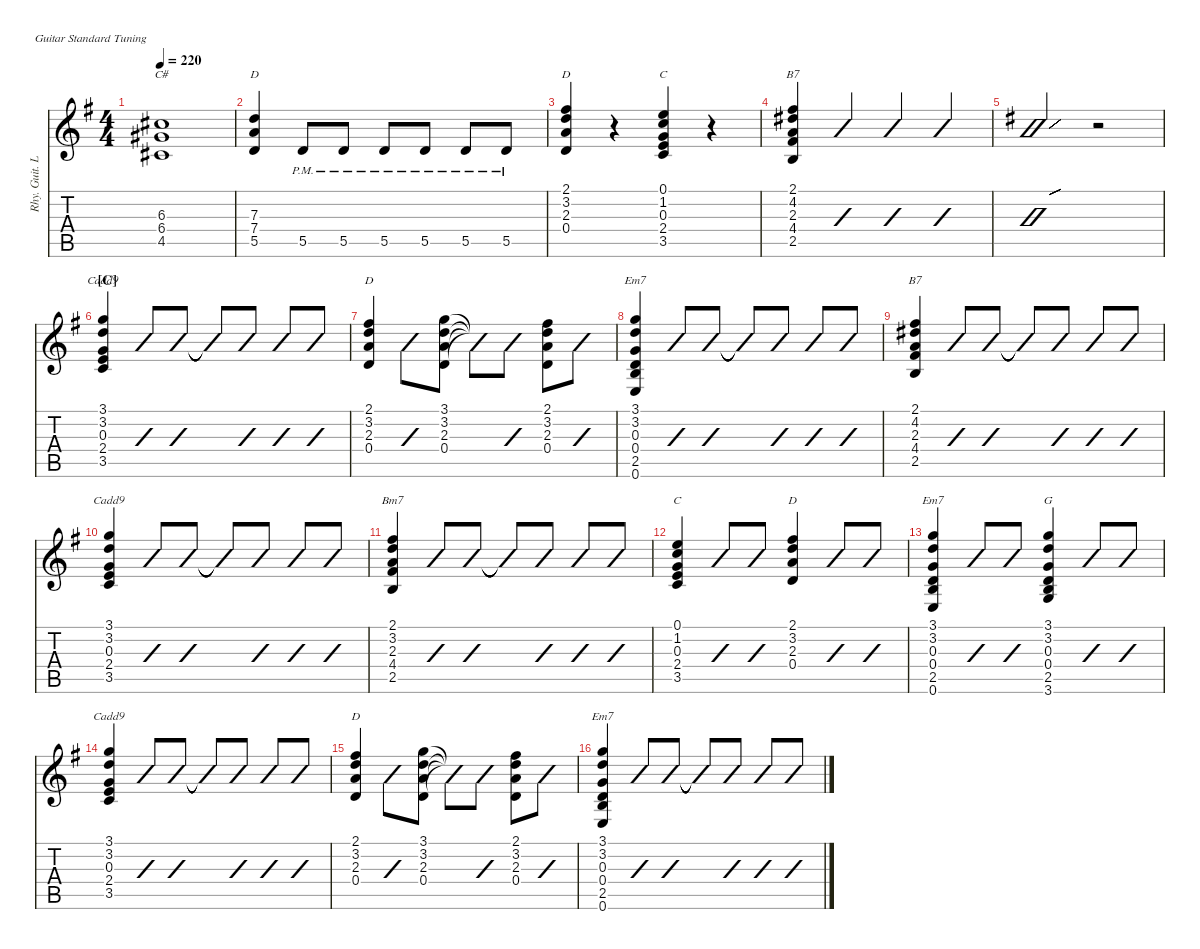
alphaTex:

\hideDynamics
\bracketExtendMode nobrackets
\multiBarRest
\otherSystemsTrackNameOrientation horizontal
\track ("Rhy. Guit. L" "Rhy. Guit. L") {multiBarRest instrument distortionguitar}
\staff {score tabs}
\tuning (E4 B3 G3 D3 A2 E2)
\chord ("D" x x 7 7 5 x) {firstfret 5 showdiagram false showfingering false}
\chord ("Cadd9" 3 3 0 2 3 x) {showdiagram false showfingering false}
\chord ("D" 2 3 2 0 x x) {showdiagram false showfingering false barre 2}
\chord ("Em7" 3 3 0 0 2 0) {showdiagram false showfingering false barre 3}
\chord ("Bm7" 2 3 2 4 2 x) {showdiagram false showfingering false barre (2 2)}
\chord ("G" 3 3 0 0 2 3) {showdiagram false showfingering false}
\chord ("B7" 2 4 2 4 2 x) {showdiagram false showfingering false barre (2 2)}
\chord ("C#" x x 6 6 4 x) {firstfret 4 showdiagram false showfingering false}
\chord ("C" 0 1 0 2 3 x) {showdiagram false showfingering false}
\ts (4 4)
\tempo 220
\clef g2
\scale
0.953842
\ks g
(6.4{acc #} 6.3{acc #} 4.5{acc #}).1{ch "C#" dy f beam Up} |
\scale
1.15551 (5.5{acc forcenatural} 7.4{acc forcenatural} 7.3{acc forcenatural}).4{ch "D" beam Up} 5.5{pm acc forcenatural}.8{beam Up} 5.5{pm acc forcenatural}.8{beam Up} 5.5{pm acc forcenatural}.8{beam Up} 5.5{pm acc forcenatural}.8{beam Up} 5.5{pm acc forcenatural}.8{beam Up} 5.5{pm acc forcenatural}.8{beam Up} |
\scale
0.923175 (0.4{acc forcenatural} 2.3{acc forcenatural} 3.2{acc forcenatural} 2.1{acc #}).4{ch "D" beam Up} r.4{beam Up} (0.1{acc forcenatural} 1.2{acc forcenatural} 0.3{acc forcenatural} 2.4{acc forcenatural} 3.5{acc forcenatural}).4{ch "C" beam Up} r.4{beam Up} |
\scale
0.964064 (2.5{acc forcenatural} 4.4{acc #} 2.3{acc forcenatural} 4.2{acc #} 2.1{acc #}).4{ch "B7" beam Up} (2.3{acc forcenatural} 4.4{acc #} 2.5{acc forcenatural} 2.1{acc #} 4.2{acc #}).4{slashed beam Up} (2.3{acc forcenatural} 4.4{acc #} 2.5{acc forcenatural} 2.1{acc #} 4.2{acc #}).4{slashed beam Up} (2.3{acc forcenatural} 4.4{acc #} 2.5{acc forcenatural} 2.1{acc #} 4.2{acc #}).4{slashed beam Up} |
\scale
0.95725 (2.3{sou acc forcenatural} 4.4{sou acc #} 2.5{sou acc forcenatural} 2.1{sou acc #} 4.2{sou acc #}).2{slashed beam Up} r.2{beam Up} |
\section ("C" "")
\scale
1.15238 (3.1{acc forcenatural} 3.2{acc forcenatural} 0.3{acc forcenatural} 2.4{acc forcenatural} 3.5{acc forcenatural}).4{ch "Cadd9" beam Up} (3.1{acc forcenatural} 3.2{acc forcenatural} 0.3{acc forcenatural} 2.4{acc forcenatural} 3.5{acc forcenatural}).8{slashed beam Up} (3.1{acc forcenatural} 3.2{acc forcenatural} 0.3{acc forcenatural} 2.4{acc forcenatural} 3.5{acc forcenatural}).8{slashed beam Up} (3.1{t acc forcenatural} 3.2{t acc forcenatural} 0.3{t acc forcenatural} 2.4{t acc forcenatural} 3.5{t acc forcenatural}).8{slashed beam Up} (3.1{acc forcenatural} 3.2{acc forcenatural} 0.3{acc forcenatural} 2.4{acc forcenatural} 3.5{acc forcenatural}).8{slashed beam Up} (3.1{acc forcenatural} 3.2{acc forcenatural} 0.3{acc forcenatural} 2.4{acc forcenatural} 3.5{acc forcenatural}).8{slashed beam Up} (3.1{acc forcenatural} 3.2{acc forcenatural} 0.3{acc forcenatural} 2.4{acc forcenatural} 3.5{acc forcenatural}).8{slashed beam Up} |
\scale
0.922552 (0.4{acc forcenatural} 2.3{acc forcenatural} 3.2{acc forcenatural} 2.1{acc #}).4{ch "D" beam Up} (0.4{acc forcenatural} 2.3{acc forcenatural} 3.2{acc forcenatural} 2.1{acc #}).8{slashed beam Down} (0.4{acc forcenatural} 2.3{acc forcenatural} 3.2{acc forcenatural} 3.1{acc forcenatural}).8{beam Down} (0.4{t acc forcenatural} 2.3{t acc forcenatural} 3.2{t acc forcenatural} 3.1{t acc forcenatural}).8{slashed beam Down} (0.4{acc forcenatural} 2.3{acc forcenatural} 3.2{acc forcenatural} 3.1{acc forcenatural}).8{slashed beam Down} (0.4{acc forcenatural} 2.3{acc forcenatural} 3.2{acc forcenatural} 2.1{acc #}).8{beam Down} (0.4{acc forcenatural} 2.3{acc forcenatural} 3.2{acc forcenatural} 2.1{acc #}).8{slashed beam Down} |
\scale
0.967749 (3.1{acc forcenatural} 3.2{acc forcenatural} 0.3{acc forcenatural} 0.4{acc forcenatural} 2.5{acc forcenatural} 0.6{acc forcenatural}).4{ch "Em7" beam Up} (3.1{acc forcenatural} 3.2{acc forcenatural} 0.3{acc forcenatural} 0.4{acc forcenatural} 2.5{acc forcenatural} 0.6{acc forcenatural}).8{slashed beam Up} (3.1{acc forcenatural} 3.2{acc forcenatural} 0.3{acc forcenatural} 0.4{acc forcenatural} 2.5{acc forcenatural} 0.6{acc forcenatural}).8{slashed beam Up} (3.1{t acc forcenatural} 3.2{t acc forcenatural} 0.3{t acc forcenatural} 0.4{t acc forcenatural} 2.5{t acc forcenatural} 0.6{t acc forcenatural}).8{slashed beam Up} (3.1{acc forcenatural} 3.2{acc forcenatural} 0.3{acc forcenatural} 0.4{acc forcenatural} 2.5{acc forcenatural} 0.6{acc forcenatural}).8{slashed beam Up} (3.1{acc forcenatural} 3.2{acc forcenatural} 0.3{acc forcenatural} 0.4{acc forcenatural} 2.5{acc forcenatural} 0.6{acc forcenatural}).8{slashed beam Up} (3.1{acc forcenatural} 3.2{acc forcenatural} 0.3{acc forcenatural} 0.4{acc forcenatural} 2.5{acc forcenatural} 0.6{acc forcenatural}).8{slashed beam Up} |
\scale
0.957319 (2.1{acc #} 4.2{acc #} 2.3{acc forcenatural} 4.4{acc #} 2.5{acc forcenatural}).4{ch "B7" beam Up} (2.1{acc #} 4.2{acc #} 2.3{acc forcenatural} 4.4{acc #} 2.5{acc forcenatural}).8{slashed beam Up} (2.1{acc #} 4.2{acc #} 2.3{acc forcenatural} 4.4{acc #} 2.5{acc forcenatural}).8{slashed beam Up} (2.1{t acc #} 4.2{t acc #} 2.3{t acc forcenatural} 4.4{t acc #} 2.5{t acc forcenatural}).8{slashed beam Up} (2.1{acc #} 4.2{acc #} 2.3{acc forcenatural} 4.4{acc #} 2.5{acc forcenatural}).8{slashed beam Up} (2.1{acc #} 4.2{acc #} 2.3{acc forcenatural} 4.4{acc #} 2.5{acc forcenatural}).8{slashed beam Up} (2.1{acc #} 4.2{acc #} 2.3{acc forcenatural} 4.4{acc #} 2.5{acc forcenatural}).8{slashed beam Up} |
\scale
1.14543 (3.1{acc forcenatural} 3.2{acc forcenatural} 0.3{acc forcenatural} 2.4{acc forcenatural} 3.5{acc forcenatural}).4{ch "Cadd9" beam Up} (3.1{acc forcenatural} 3.2{acc forcenatural} 0.3{acc forcenatural} 2.4{acc forcenatural} 3.5{acc forcenatural}).8{slashed beam Up} (3.1{acc forcenatural} 3.2{acc forcenatural} 0.3{acc forcenatural} 2.4{acc forcenatural} 3.5{acc forcenatural}).8{slashed beam Up} (3.1{t acc forcenatural} 3.2{t acc forcenatural} 0.3{t acc forcenatural} 2.4{t acc forcenatural} 3.5{t acc forcenatural}).8{slashed beam Up} (3.1{acc forcenatural} 3.2{acc forcenatural} 0.3{acc forcenatural} 2.4{acc forcenatural} 3.5{acc forcenatural}).8{slashed beam Up} (3.1{acc forcenatural} 3.2{acc forcenatural} 0.3{acc forcenatural} 2.4{acc forcenatural} 3.5{acc forcenatural}).8{slashed beam Up} (3.1{acc forcenatural} 3.2{acc forcenatural} 0.3{acc forcenatural} 2.4{acc forcenatural} 3.5{acc forcenatural}).8{slashed beam Up} |
\scale
0.936459 (2.1{acc #} 3.2{acc forcenatural} 2.3{acc forcenatural} 4.4{acc #} 2.5{acc forcenatural}).4{ch "Bm7" beam Up} (2.1{acc #} 3.2{acc forcenatural} 2.3{acc forcenatural} 4.4{acc #} 2.5{acc forcenatural}).8{slashed beam Up} (2.1{acc #} 3.2{acc forcenatural} 2.3{acc forcenatural} 4.4{acc #} 2.5{acc forcenatural}).8{slashed beam Up} (2.1{t acc #} 3.2{t acc forcenatural} 2.3{t acc forcenatural} 4.4{t acc #} 2.5{t acc forcenatural}).8{slashed beam Up} (2.1{acc #} 3.2{acc forcenatural} 2.3{acc forcenatural} 4.4{acc #} 2.5{acc forcenatural}).8{slashed beam Up} (2.1{acc #} 3.2{acc forcenatural} 2.3{acc forcenatural} 4.4{acc #} 2.5{acc forcenatural}).8{slashed beam Up} (2.1{acc #} 3.2{acc forcenatural} 2.3{acc forcenatural} 4.4{acc #} 2.5{acc forcenatural}).8{slashed beam Up} |
\scale
0.964272 (0.1{acc forcenatural} 1.2{acc forcenatural} 0.3{acc forcenatural} 2.4{acc forcenatural} 3.5{acc forcenatural}).4{ch "C" beam Up} (0.3{x acc forcenatural} 2.4{x acc forcenatural} 3.5{x acc forcenatural}).8{slashed beam Up} (0.3{x acc forcenatural} 2.4{x acc forcenatural} 3.5{x acc forcenatural}).8{slashed beam Up} (2.1{acc #} 3.2{acc forcenatural} 2.3{acc forcenatural} 0.4{acc forcenatural}).4{ch "D" beam Up} (0.4{x acc forcenatural} 2.3{x acc forcenatural} 3.2{x acc forcenatural}).8{slashed beam Up} (0.4{x acc forcenatural} 2.3{x acc forcenatural} 3.2{x acc forcenatural}).8{slashed beam Up} |
\scale
0.953842 (3.1{acc forcenatural} 3.2{acc forcenatural} 0.3{acc forcenatural} 0.4{acc forcenatural} 2.5{acc forcenatural} 0.6{acc forcenatural}).4{ch "Em7" beam Up} (0.4{x acc forcenatural} 2.5{x acc forcenatural} 0.6{x acc forcenatural}).8{slashed beam Up} (0.4{x acc forcenatural} 2.5{x acc forcenatural} 0.6{x acc forcenatural}).8{slashed beam Up} (3.1{acc forcenatural} 3.2{acc forcenatural} 0.3{acc forcenatural} 0.4{acc forcenatural} 2.5{acc forcenatural} 3.6{acc forcenatural}).4{ch "G" beam Up} (0.4{x acc forcenatural} 2.5{x acc forcenatural} 3.6{x acc forcenatural}).8{slashed beam Up} (0.4{x acc forcenatural} 2.5{x acc forcenatural} 3.6{x acc forcenatural}).8{slashed beam Up} |
\scale
1.135 (3.1{acc forcenatural} 3.2{acc forcenatural} 0.3{acc forcenatural} 2.4{acc forcenatural} 3.5{acc forcenatural}).4{ch "Cadd9" beam Up} (3.1{acc forcenatural} 3.2{acc forcenatural} 0.3{acc forcenatural} 2.4{acc forcenatural} 3.5{acc forcenatural}).8{slashed beam Up} (3.1{acc forcenatural} 3.2{acc forcenatural} 0.3{acc forcenatural} 2.4{acc forcenatural} 3.5{acc forcenatural}).8{slashed beam Up} (3.1{t acc forcenatural} 3.2{t acc forcenatural} 0.3{t acc forcenatural} 2.4{t acc forcenatural} 3.5{t acc forcenatural}).8{slashed beam Up} (3.1{acc forcenatural} 3.2{acc forcenatural} 0.3{acc forcenatural} 2.4{acc forcenatural} 3.5{acc forcenatural}).8{slashed beam Up} (3.1{acc forcenatural} 3.2{acc forcenatural} 0.3{acc forcenatural} 2.4{acc forcenatural} 3.5{acc forcenatural}).8{slashed beam Up} (3.1{acc forcenatural} 3.2{acc forcenatural} 0.3{acc forcenatural} 2.4{acc forcenatural} 3.5{acc forcenatural}).8{slashed beam Up} |
\scale
0.950365 (0.4{acc forcenatural} 2.3{acc forcenatural} 3.2{acc forcenatural} 2.1{acc #}).4{ch "D" beam Up} (0.4{acc forcenatural} 2.3{acc forcenatural} 3.2{acc forcenatural} 2.1{acc #}).8{slashed beam Down} (0.4{acc forcenatural} 2.3{acc forcenatural} 3.2{acc forcenatural} 3.1{acc forcenatural}).8{beam Down} (0.4{t acc forcenatural} 2.3{t acc forcenatural} 3.2{t acc forcenatural} 3.1{t acc forcenatural}).8{slashed beam Down} (0.4{acc forcenatural} 2.3{acc forcenatural} 3.2{acc forcenatural} 3.1{acc forcenatural}).8{slashed beam Down} (0.4{acc forcenatural} 2.3{acc forcenatural} 3.2{acc forcenatural} 2.1{acc #}).8{beam Down} (0.4{acc forcenatural} 2.3{acc forcenatural} 3.2{acc forcenatural} 2.1{acc #}).8{slashed beam Down} |
\scale
0.957319 (3.1{acc forcenatural} 3.2{acc forcenatural} 0.3{acc forcenatural} 0.4{acc forcenatural} 2.5{acc forcenatural} 0.6{acc forcenatural}).4{ch "Em7" beam Up} (3.1{acc forcenatural} 3.2{acc forcenatural} 0.3{acc forcenatural} 0.4{acc forcenatural} 2.5{acc forcenatural} 0.6{acc forcenatural}).8{slashed beam Up} (3.1{acc forcenatural} 3.2{acc forcenatural} 0.3{acc forcenatural} 0.4{acc forcenatural} 2.5{acc forcenatural} 0.6{acc forcenatural}).8{slashed beam Up} (3.1{t acc forcenatural} 3.2{t acc forcenatural} 0.3{t acc forcenatural} 0.4{t acc forcenatural} 2.5{t acc forcenatural} 0.6{t acc forcenatural}).8{slashed beam Up} (3.1{acc forcenatural} 3.2{acc forcenatural} 0.3{acc forcenatural} 0.4{acc forcenatural} 2.5{acc forcenatural} 0.6{acc forcenatural}).8{slashed beam Up} (3.1{acc forcenatural} 3.2{acc forcenatural} 0.3{acc forcenatural} 0.4{acc forcenatural} 2.5{acc forcenatural} 0.6{acc forcenatural}).8{slashed beam Up} (3.1{acc forcenatural} 3.2{acc forcenatural} 0.3{acc forcenatural} 0.4{acc forcenatural} 2.5{acc forcenatural} 0.6{acc forcenatural}).8{slashed beam Up}
